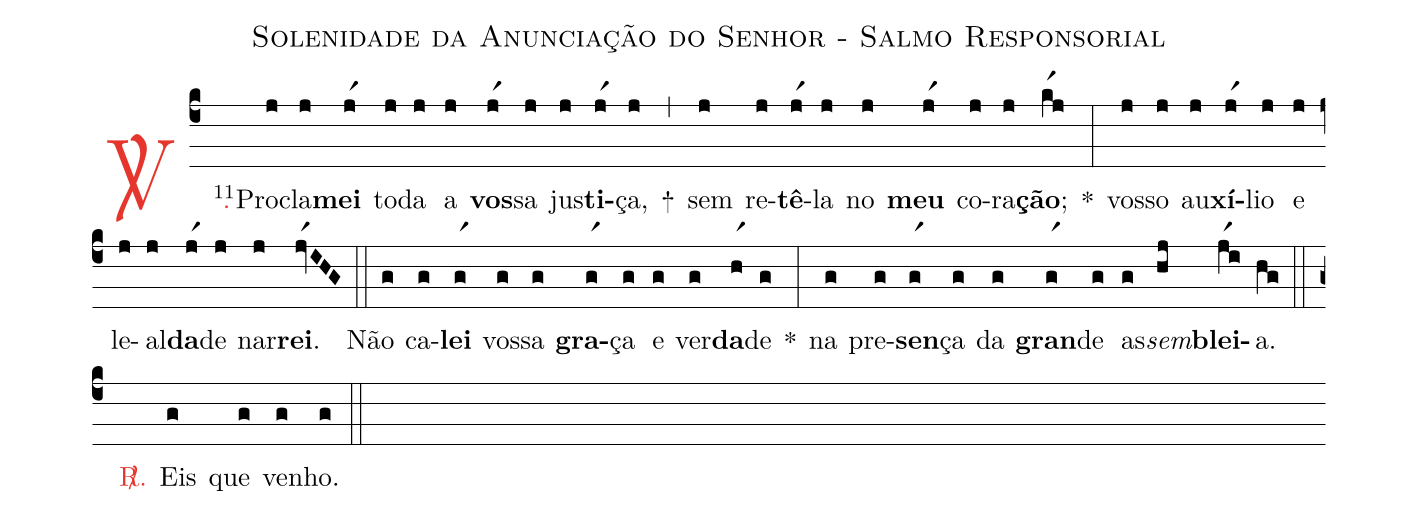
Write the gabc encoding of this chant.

name: Solenidade da Anunciação do Senhor - Salmo Responsorial;
%%
(c4)

<c><sp>V/</sp>.</c>() <v>\VSup{11}</v>Pro(j)cla(j)<b>mei</b>(jr1) to(j)da(j) a(j) <b>vos</b>(jr1)sa(j) jus(j)<b>ti</b>(jr1)ça,(j) +(,)
sem(j) re(j)<b>tê</b>-(jr1)la(j) no(j) <b>meu</b>(jr1) co(j)ra(j)<b>ção</b>;(kr1j) *(:)
vos(j)so(j) au(j)<b>xí</b>(jr1)lio(j) e(j) le(j)al(j)<b>da</b>(jr1)de(j) nar(j)<b>rei</b>.(jvr1IHG)

(::)

Não(g) ca(g)<b>lei</b>(gr1) vos(g)sa(g) <b>gra</b>(gr1)ça(g) e(g) ver(g)<b>da</b>(hr1)de(g) *(:)
na(g) pre(g)<b>sen</b>(gr1)ça(g) da(g) <b>gran</b>(gr1)de(g) as(g)<i>sem</i>(hj)<b>blei</b>(jr1i)a.(hg)

(::)

<c><sp>R/</sp>.</c>() Eis(g) que(g) ve(g)nho.(g)

(::)
